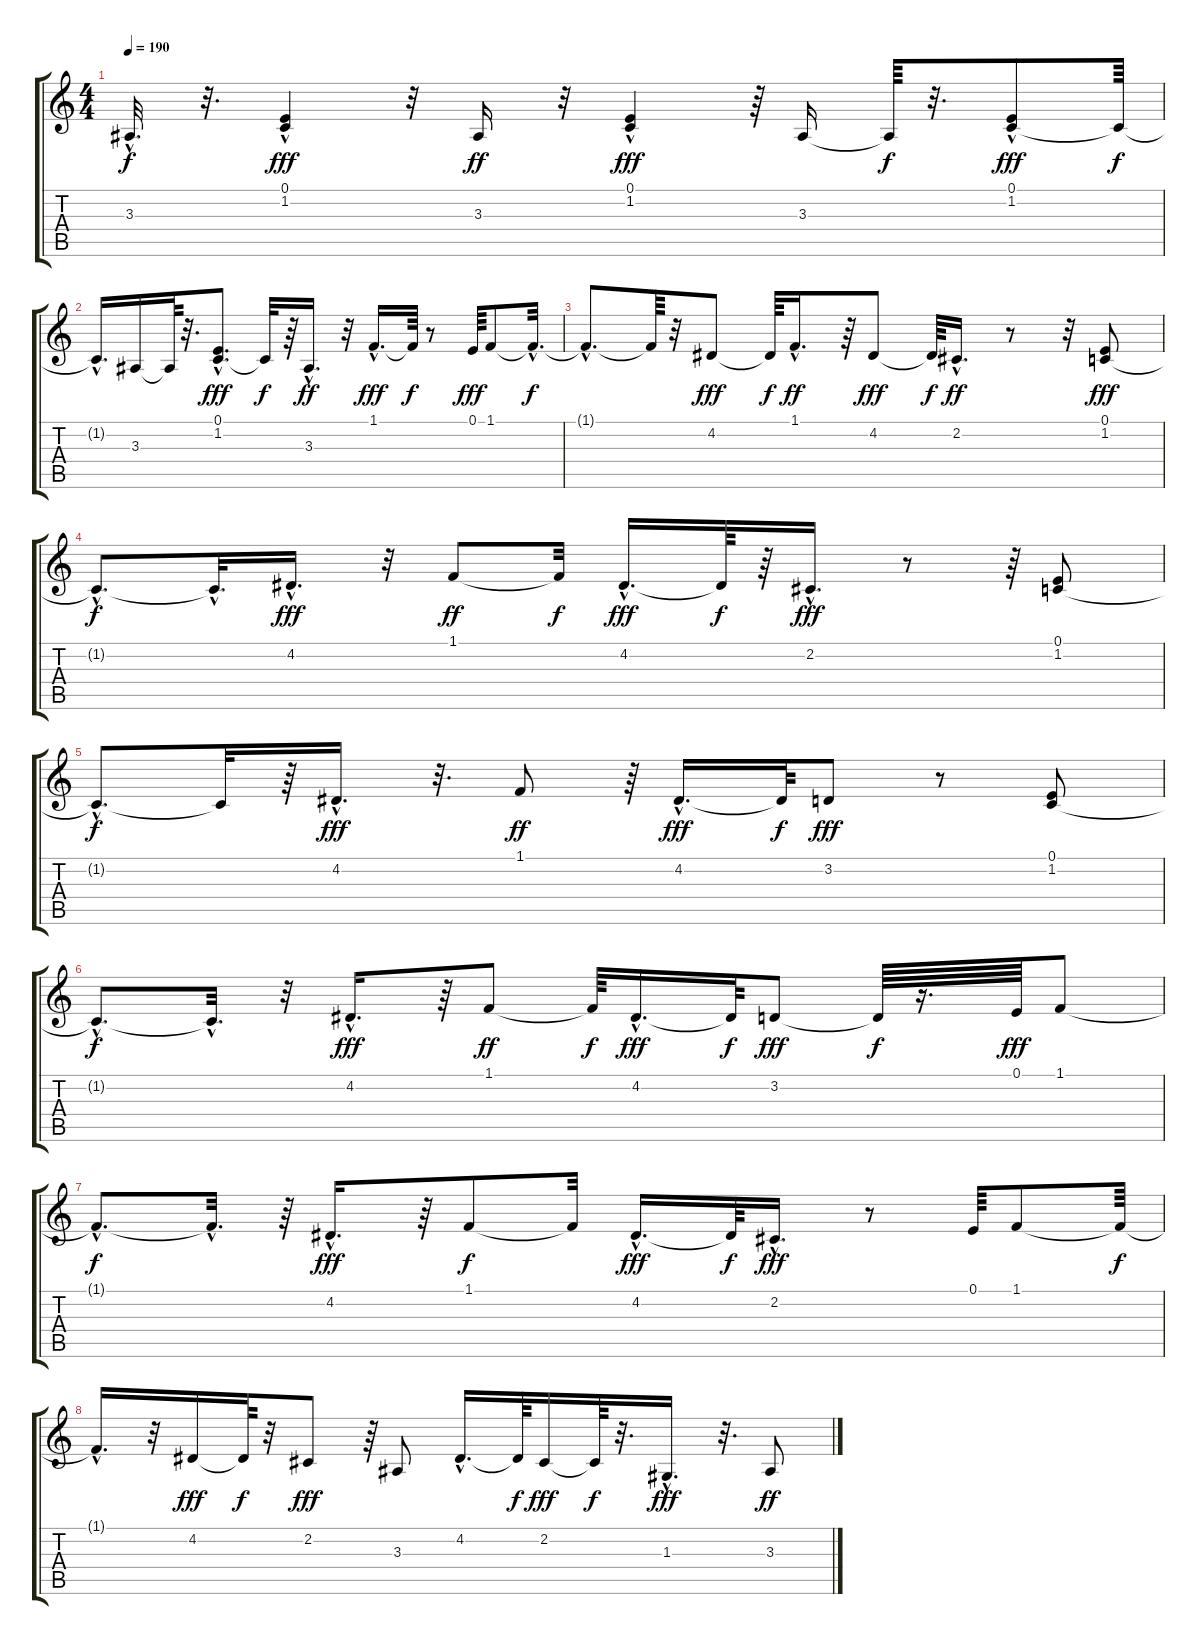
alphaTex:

\track ("" "          ") {instrument baritonesax}
\staff {score tabs}
\tuning (E4 B3 G3 D3 A2 E2) {hide}
\ts (4 4)
\tempo 190
\clef g2
\ks c
3.3{hac t}.32{d dy f} r.32{d} (0.1{hac} 1.2).4{dy fff} r.32 3.3.16{dy ff} r.32 (0.1{hac} 1.2).4{dy fff} r.64 3.3.16 3.3{t}.64{dy f} r.32{d} (0.1{hac} 1.2).8{dy fff} 1.2{t}.64{dy f} |
1.2{hac t}.16{d} 3.3.16 3.3{t}.64 r.32{d} (0.1 1.2{hac}).8{d dy fff} 1.2{t}.32{dy f} r.64 3.3{hac}.16{d dy ff} r.32 1.1{hac}.16{d dy fff} 1.1{t}.64{dy f} r.8 0.1.64{dy fff} 1.1.8 1.1{hac t}.32{d dy f} |
1.1{hac t}.8{d} 1.1{t}.64 r.32 4.2.8{dy fff} 4.2{t}.64{dy f} 1.1{hac}.16{d dy ff} r.64 4.2.8{dy fff} 4.2{t}.64{dy f} 2.2{hac}.16{d dy ff} r.8 r.32 (0.1 1.2).8{dy fff} |
1.2{hac t}.8{d dy f} 1.2{hac t}.32{d} 4.2{hac}.16{d dy fff} r.32 1.1.8{dy ff} 1.1{t}.32{dy f} 4.2{hac}.16{d dy fff} 4.2{t}.64{dy f} r.64 2.2{hac}.16{d dy fff} r.8 r.64 (0.1 1.2).8 |
1.2{hac t}.8{d dy f} 1.2{t}.32 r.64 4.2{hac}.16{d dy fff} r.32{d} 1.1.8{dy ff} r.64 4.2{hac}.16{d dy fff} 4.2{t}.64{dy f} 3.2.8{dy fff} r.8 (0.1 1.2).8 |
1.2{hac t}.8{d dy f} 1.2{hac t}.32{d} r.32 4.2{hac}.16{d dy fff} r.64 1.1.8{dy ff} 1.1{t}.64{dy f} 4.2{hac}.16{d dy fff} 4.2{t}.64{dy f} 3.2.8{dy fff} 3.2{t}.64{dy f} r.16{d} 0.1.64{dy fff} 1.1.8 |
1.1{hac t}.8{d dy f} 1.1{hac t}.32{d} r.64 4.2{hac}.16{d dy fff} r.64 1.1.8{dy f} 1.1{t}.32 4.2{hac}.16{d dy fff} 4.2{t}.64{dy f} 2.2{hac}.16{d dy fff} r.8 0.1.64 1.1.8 1.1{t}.64{dy f} |
1.1{hac t}.16{d} r.32 4.2.16{dy fff} 4.2{t}.64{dy f} r.32 2.2.8{dy fff} r.64 3.3.8 4.2{hac}.16{d} 4.2{t}.64{dy f} 2.2.16{dy fff} 2.2{t}.64{dy f} r.32{d} 1.3{hac}.16{d dy fff} r.32{d} 3.3.8{dy ff}
